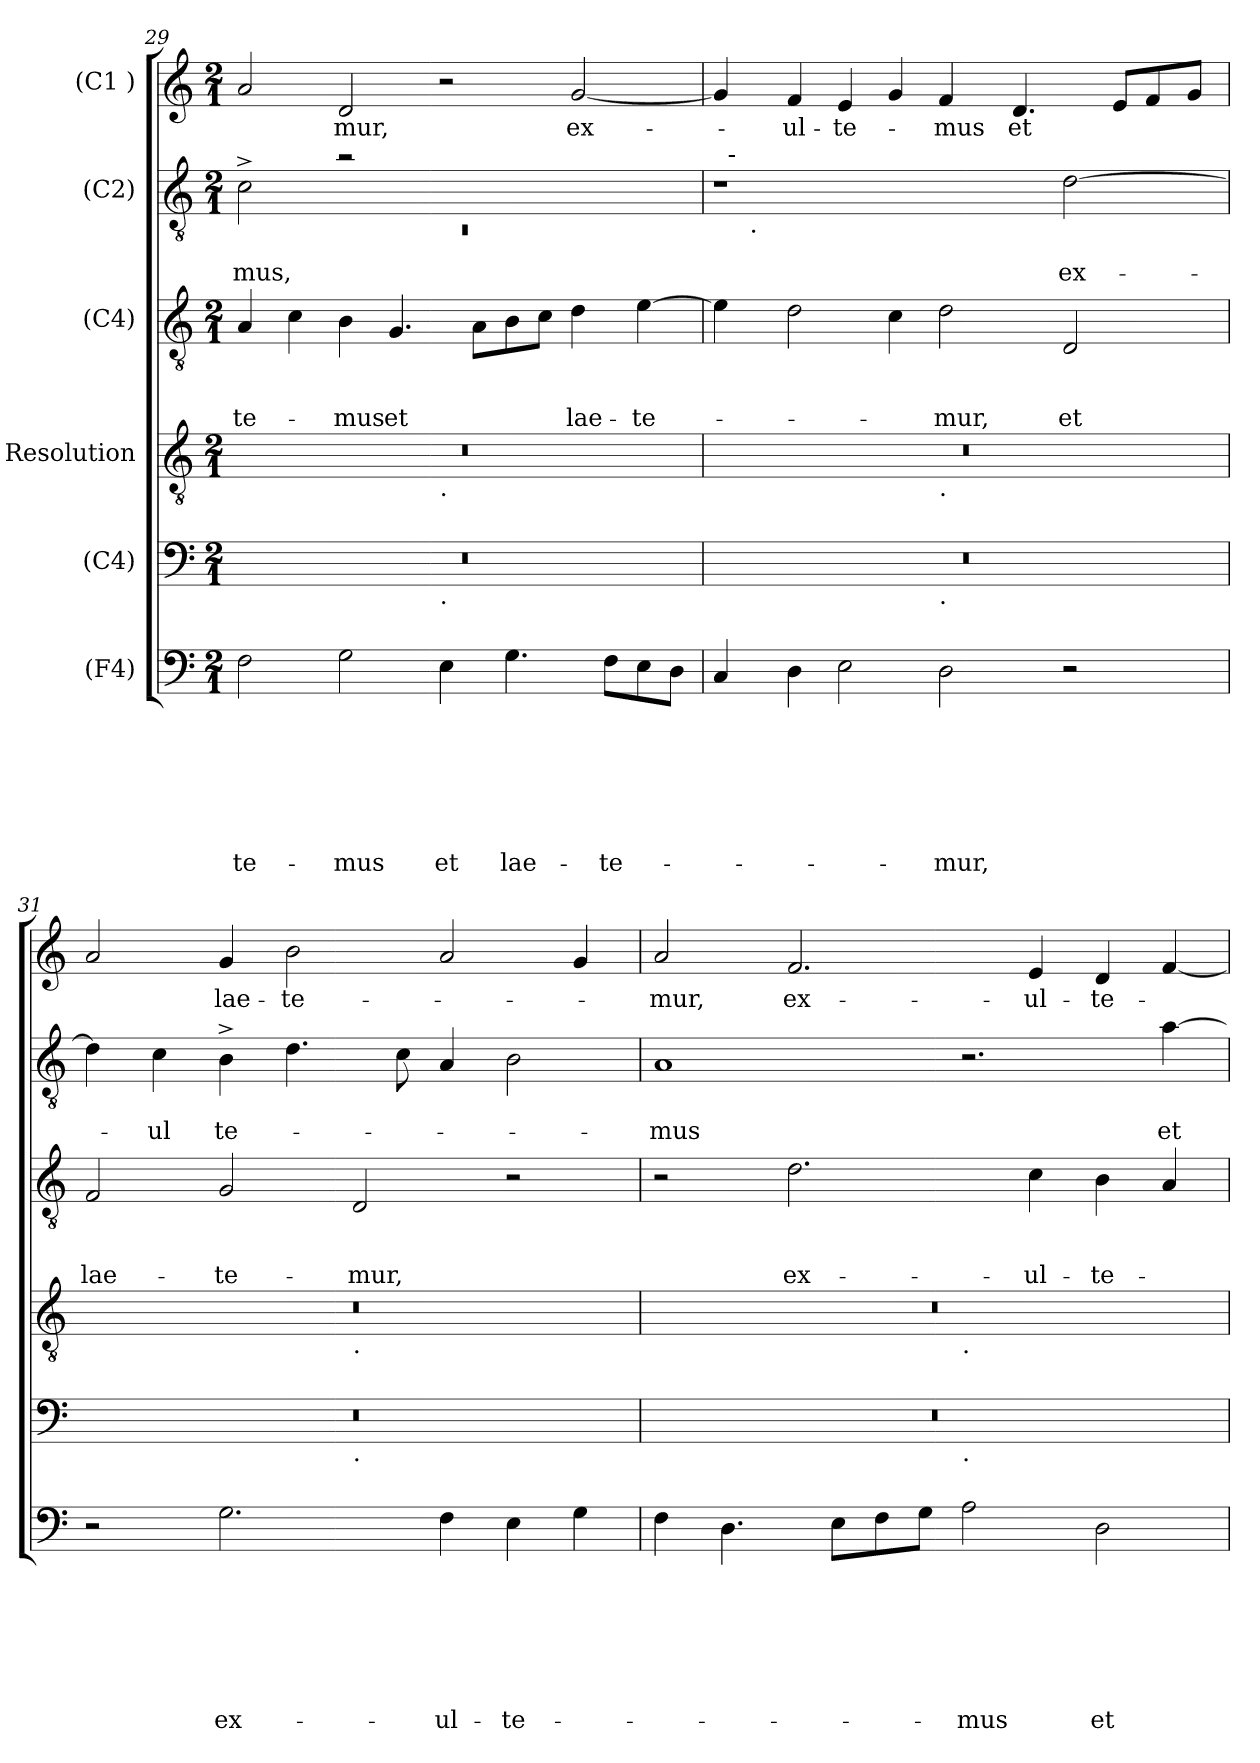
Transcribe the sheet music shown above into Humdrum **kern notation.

**kern	**text	**text	**text	**text	**text	**text	**text	**kern	**kern	**kern	**text	**text	**text	**kern	**text	**text	**kern	**text
*part6	*part6	*part6	*part6	*part6	*part6	*part6	*part6	*part5	*part4	*part3	*part3	*part3	*part3	*part2	*part2	*part2	*part1	*part1
*staff6	*staff6	*staff6	*staff6	*staff6	*staff6	*staff6	*staff6	*staff5	*staff4	*staff3	*staff3	*staff3	*staff3	*staff2	*staff2	*staff2	*staff1	*staff1
*I"(F4)	*	*	*	*	*	*	*	*I"(C4)	*I"Resolution	*I"(C4)	*	*	*	*I"(C2)	*	*	*I"(C1 )	*
*clefF4	*	*	*	*	*	*	*	*clefF4	*clefGv2	*clefGv2	*	*	*	*clefGv2	*	*	*clefG2	*
*k[]	*	*	*	*	*	*	*	*k[]	*k[]	*k[]	*	*	*	*k[]	*	*	*k[]	*
*C:	*	*	*	*	*	*	*	*C:	*C:	*C:	*	*	*	*C:	*	*	*C:	*
*M2/1	*	*	*	*	*	*	*	*M2/1	*M2/1	*M2/1	*	*	*	*M2/1	*	*	*M2/1	*
=29	=29	=29	=29	=29	=29	=29	=29	=29	=29	=29	=29	=29	=29	=29	=29	=29	=29	=29
*	*	*	*	*	*	*	*	*	*	*	*	*	*	*^	*	*	*	*
!	!	!	!	!	!	!	!LO:LY:b	!	!	!	!	!	!LO:LY:b	!	!LO:N:vis=1	!	!LO:LY:b	!	!
*	*	*	*	*	*	*	*	*^	*^	*	*	*	*	*	*	*	*	*	*
2F\	.	.	.	.	.	.	-te-	0r	1ryy	0r	1ryy	4A/	.	.	-te-	2c^<\	0rC	.	-mus,	2a/	.
.	.	.	.	.	.	.	.	.	.	.	.	4c\	.	.	.	.	.	.	.	.	.
!	!	!	!	!	!	!	!LO:LY:b	!	!	!	!	!	!	!	!LO:LY:b	!	!	!	!	!	!LO:LY:b
2G\	.	.	.	.	.	.	-mus	.	.	.	.	4B\	.	.	-mus	2ra	.	.	.	2d/	-mur,
!	!	!	!	!	!	!	!	!	!	!	!	!	!	!	!LO:LY:b	!	!	!	!	!	!
.	.	.	.	.	.	.	.	.	.	.	.	4.G/	.	.	et	.	.	.	.	.	.
!	!	!	!	!	!	!	!	!	!	!	!LO:TX:b:t=.	!	!	!	!	!	!	!	!	!	!
!	!	!	!	!	!	!	!	!	!LO:TX:b:t=.	!	!	!	!	!	!	!	!	!	!	!	!
!	!	!	!	!	!	!	!LO:LY:b	!	!	!	!	!	!	!	!	!	!	!	!	!	!
4E\	.	.	.	.	.	.	et	.	1ryy	.	1ryy	.	.	.	.	1ryy	.	.	.	2r	.
.	.	.	.	.	.	.	.	.	.	.	.	8A\L	.	.	.	.	.	.	.	.	.
!	!	!	!	!	!	!	!LO:LY:b	!	!	!	!	!	!	!	!	!	!	!	!	!	!
4.G\	.	.	.	.	.	.	lae-	.	.	.	.	8B\	.	.	.	.	.	.	.	.	.
.	.	.	.	.	.	.	.	.	.	.	.	8c\J	.	.	.	.	.	.	.	.	.
!	!	!	!	!	!	!	!	!	!	!	!	!	!	!	!LO:LY:b	!	!	!	!	!	!LO:LY:b
.	.	.	.	.	.	.	.	.	.	.	.	4d\	.	.	lae-	.	.	.	.	[<2g/	ex-
!	!	!	!	!	!	!	!LO:LY:b	!	!	!	!	!	!	!	!	!	!	!	!	!	!
8F\L	.	.	.	.	.	.	-te-	.	.	.	.	.	.	.	.	.	.	.	.	.	.
!	!	!	!	!	!	!	!	!	!	!	!	!	!	!	!LO:LY:b	!	!	!	!	!	!
8E\	.	.	.	.	.	.	.	.	.	.	.	[<4e\	.	.	-te-	.	.	.	.	.	.
8D\J	.	.	.	.	.	.	.	.	.	.	.	.	.	.	.	.	.	.	.	.	.
!!LO:LB:g=z
=30	=30	=30	=30	=30	=30	=30	=30	=30	=30	=30	=30	=30	=30	=30	=30	=30	=30	=30	=30	=30	=30
*	*	*	*	*	*	*	*	*	*	*	*	*	*	*	*	*	*^	*	*	*	*
4C/	.	.	.	.	.	.	.	0r	1ryy	0r	1ryy	4e\]	.	.	.	1r	32ryy	16.ryy	.	.	4g/]	.
!	!	!	!	!	!	!	!	!	!	!	!	!	!	!	!	!	!LO:TX:a:t=-	!	!	!	!	!
.	.	.	.	.	.	.	.	.	.	.	.	.	.	.	.	.	1ryy	.	.	.	.	.
!	!	!	!	!	!	!	!	!	!	!	!	!	!	!	!	!	!	!LO:TX:b:t=.	!	!	!	!
.	.	.	.	.	.	.	.	.	.	.	.	.	.	.	.	.	.	1ryy	.	.	.	.
!	!	!	!	!	!	!	!	!	!	!	!	!	!	!	!	!	!	!	!	!	!	!LO:LY:b
4D\	.	.	.	.	.	.	.	.	.	.	.	2d\	.	.	.	.	.	.	.	.	4f/	-ul-
!	!	!	!	!	!	!	!	!	!	!	!	!	!	!	!	!	!	!	!	!	!	!LO:LY:b
2E\	.	.	.	.	.	.	.	.	.	.	.	.	.	.	.	.	.	.	.	.	4e/	-te-
.	.	.	.	.	.	.	.	.	.	.	.	4c\	.	.	.	.	.	.	.	.	4g/	.
!	!	!	!	!	!	!	!	!	!	!	!LO:TX:b:t=.	!	!	!	!	!	!	!	!	!	!	!
!	!	!	!	!	!	!	!	!	!LO:TX:b:t=.	!	!	!	!	!	!	!	!	!	!	!	!	!
!	!	!	!	!	!	!	!LO:LY:b	!	!	!	!	!	!	!	!LO:LY:b	!	!	!	!	!	!	!LO:LY:b
2D\	.	.	.	.	.	.	-mur,	.	1ryy	.	1ryy	2d\	.	.	-mur,	2ryy	.	.	.	.	4f/	-mus
.	.	.	.	.	.	.	.	.	.	.	.	.	.	.	.	.	2ryy	.	.	.	.	.
.	.	.	.	.	.	.	.	.	.	.	.	.	.	.	.	.	.	2ryy	.	.	.	.
!	!	!	!	!	!	!	!	!	!	!	!	!	!	!	!	!	!	!	!	!	!	!LO:LY:b
.	.	.	.	.	.	.	.	.	.	.	.	.	.	.	.	.	.	.	.	.	4.d/	et
!	!	!	!	!	!	!	!	!	!	!	!	!	!	!	!LO:LY:b	!	!	!	!	!LO:LY:b	!	!
2r	.	.	.	.	.	.	.	.	.	.	.	2D/	.	.	et	[>2d\	.	.	.	ex-	.	.
.	.	.	.	.	.	.	.	.	.	.	.	.	.	.	.	.	4...ryy	.	.	.	.	.
.	.	.	.	.	.	.	.	.	.	.	.	.	.	.	.	.	.	4ryy	.	.	.	.
.	.	.	.	.	.	.	.	.	.	.	.	.	.	.	.	.	.	.	.	.	8e/L	.
.	.	.	.	.	.	.	.	.	.	.	.	.	.	.	.	.	.	.	.	.	8f/	.
.	.	.	.	.	.	.	.	.	.	.	.	.	.	.	.	.	.	8ryy	.	.	.	.
.	.	.	.	.	.	.	.	.	.	.	.	.	.	.	.	.	.	.	.	.	8g/J	.
.	.	.	.	.	.	.	.	.	.	.	.	.	.	.	.	.	.	32ryy	.	.	.	.
=31	=31	=31	=31	=31	=31	=31	=31	=31	=31	=31	=31	=31	=31	=31	=31	=31	=31	=31	=31	=31	=31	=31
!	!	!	!	!	!	!	!	!	!	!	!	!	!	!	!LO:LY:b	!	!	!	!	!	!	!
*	*	*	*	*	*	*	*	*	*	*	*	*	*	*	*	*v	*v	*v	*	*	*	*
2r	.	.	.	.	.	.	.	0r	1ryy	0r	1ryy	2F/	.	.	lae-	4d\]	.	.	2a/	.
!	!	!	!	!	!	!	!	!	!	!	!	!	!	!	!	!	!	!LO:LY:b	!	!
.	.	.	.	.	.	.	.	.	.	.	.	.	.	.	.	4c\	.	-ul	.	.
!	!	!	!	!	!	!	!LO:LY:b	!	!	!	!	!	!	!	!LO:LY:b	!	!	!LO:LY:b	!	!LO:LY:b
2.G\	.	.	.	.	.	.	ex-	.	.	.	.	2G/	.	.	-te-	4B^>\	.	te-	4g/	lae-
!	!	!	!	!	!	!	!	!	!	!	!	!	!	!	!	!	!	!	!	!LO:LY:b
.	.	.	.	.	.	.	.	.	.	.	.	.	.	.	.	4.d\	.	.	2b\	-te-
!	!	!	!	!	!	!	!	!	!	!	!LO:TX:b:t=.	!	!	!	!	!	!	!	!	!
!	!	!	!	!	!	!	!	!	!LO:TX:b:t=.	!	!	!	!	!	!	!	!	!	!	!
!	!	!	!	!	!	!	!	!	!	!	!	!	!	!	!LO:LY:b	!	!	!	!	!
.	.	.	.	.	.	.	.	.	1ryy	.	1ryy	2D/	.	.	-mur,	.	.	.	.	.
.	.	.	.	.	.	.	.	.	.	.	.	.	.	.	.	8c\	.	.	.	.
!	!	!	!	!	!	!	!LO:LY:b	!	!	!	!	!	!	!	!	!	!	!	!	!
4F\	.	.	.	.	.	.	-ul-	.	.	.	.	.	.	.	.	4A/	.	.	2a/	.
!	!	!	!	!	!	!	!LO:LY:b	!	!	!	!	!	!	!	!	!	!	!	!	!
4E\	.	.	.	.	.	.	-te-	.	.	.	.	2r	.	.	.	2B\	.	.	.	.
4G\	.	.	.	.	.	.	.	.	.	.	.	.	.	.	.	.	.	.	4g/	.
=32	=32	=32	=32	=32	=32	=32	=32	=32	=32	=32	=32	=32	=32	=32	=32	=32	=32	=32	=32	=32
!	!	!	!	!	!	!	!	!	!	!	!	!	!	!	!	!	!	!LO:LY:b	!	!LO:LY:b
4F\	.	.	.	.	.	.	.	0r	1ryy	0r	1ryy	2r	.	.	.	1A	.	-mus	2a/	-mur,
4.D\	.	.	.	.	.	.	.	.	.	.	.	.	.	.	.	.	.	.	.	.
!	!	!	!	!	!	!	!	!	!	!	!	!	!	!	!LO:LY:b	!	!	!	!	!LO:LY:b
.	.	.	.	.	.	.	.	.	.	.	.	2.d\	.	.	ex-	.	.	.	2.f/	ex-
8E\L	.	.	.	.	.	.	.	.	.	.	.	.	.	.	.	.	.	.	.	.
8F\	.	.	.	.	.	.	.	.	.	.	.	.	.	.	.	.	.	.	.	.
8G\J	.	.	.	.	.	.	.	.	.	.	.	.	.	.	.	.	.	.	.	.
!	!	!	!	!	!	!	!	!	!	!	!LO:TX:b:t=.	!	!	!	!	!	!	!	!	!
!	!	!	!	!	!	!	!	!	!LO:TX:b:t=.	!	!	!	!	!	!	!	!	!	!	!
!	!	!	!	!	!	!	!LO:LY:b	!	!	!	!	!	!	!	!	!	!	!	!	!
2A\	.	.	.	.	.	.	-mus	.	1ryy	.	1ryy	.	.	.	.	2.r	.	.	.	.
!	!	!	!	!	!	!	!	!	!	!	!	!	!	!	!LO:LY:b	!	!	!	!	!LO:LY:b
.	.	.	.	.	.	.	.	.	.	.	.	4c\	.	.	-ul-	.	.	.	4e/	-ul-
!	!	!	!	!	!	!	!LO:LY:b	!	!	!	!	!	!	!	!LO:LY:b	!	!	!	!	!LO:LY:b
2D\	.	.	.	.	.	.	et	.	.	.	.	4B\	.	.	-te-	.	.	.	4d/	-te-
!	!	!	!	!	!	!	!	!	!	!	!	!	!	!	!	!	!	!LO:LY:b	!	!
.	.	.	.	.	.	.	.	.	.	.	.	4A/	.	.	.	[>4a\	.	et	[<4f/	.
*	*	*	*	*	*	*	*	*v	*v	*	*	*	*	*	*	*	*	*	*	*
*	*	*	*	*	*	*	*	*	*v	*v	*	*	*	*	*	*	*	*	*
=	=	=	=	=	=	=	=	=	=	=	=	=	=	=	=	=	=	=
*-	*-	*-	*-	*-	*-	*-	*-	*-	*-	*-	*-	*-	*-	*-	*-	*-	*-	*-
